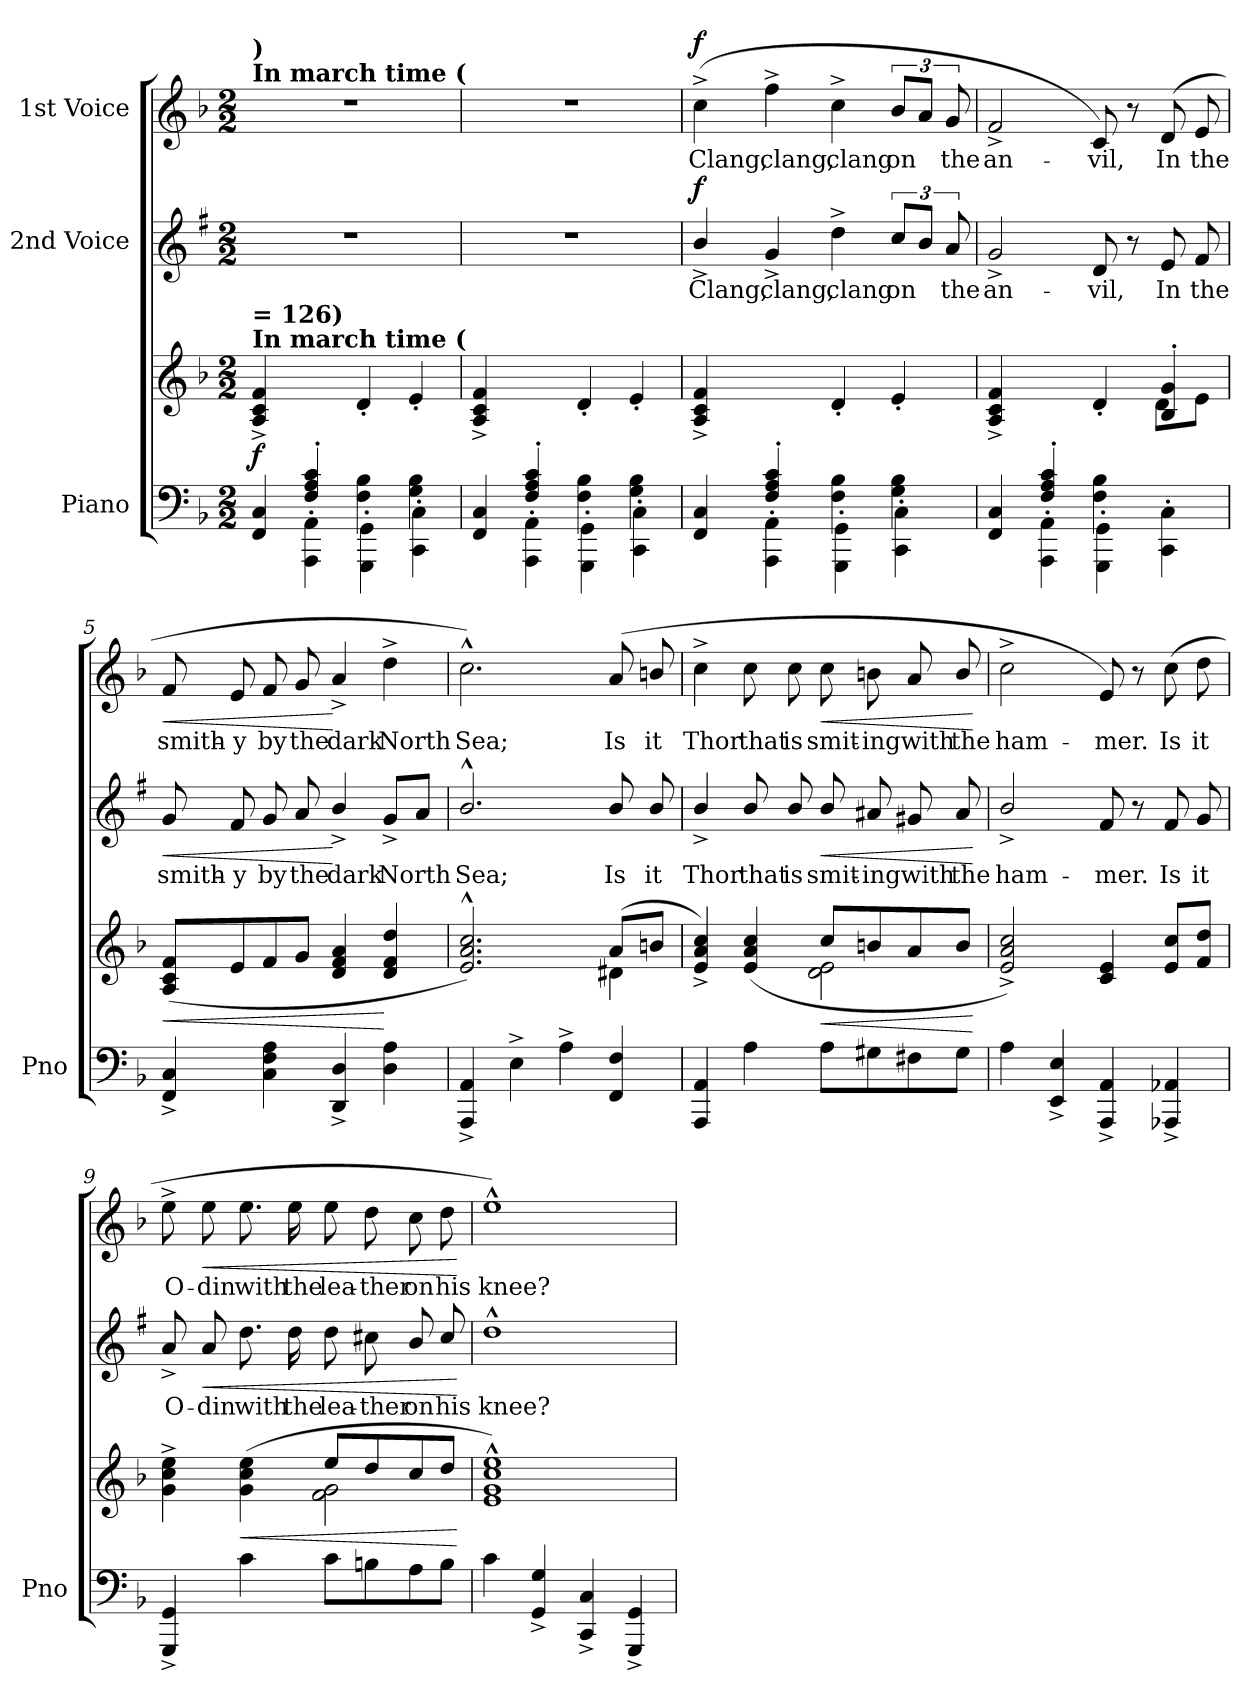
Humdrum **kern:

**kern	**kern	**dynam	**kern	**text	**dynam	**kern	**text	**dynam
*part3	*part3	*part3	*part2	*part2	*part2	*part1	*part1	*part1
*staff4	*staff3	*staff3/4	*staff2	*staff2	*staff2	*staff1	*staff1	*staff1
*I"Piano	*	*	*I"2nd Voice	*	*	*I"1st Voice	*	*
*I'Pno	*	*	*	*	*	*	*	*
*clefF4	*clefG2	*	*clefG2	*	*	*clefG2	*	*
*	*	*	*ITrd1c2	*	*	*	*	*
*k[b-]	*k[b-]	*	*k[b-]	*	*	*k[b-]	*	*
*M2/2	*M2/2	*	*M2/2	*	*	*M2/2	*	*
*MM126	*MM126	*	*MM126	*	*	*MM126	*	*
=1	=1	=1	=1	=1	=1	=1	=1	=1
*^	*	*	*	*	*	*	*	*
*	*^	*	*	*	*	*	*	*	*
!	!	!	!	!	!	!	!	!LO:TX:a:B:t=In march time (	!	!
!	!	!	!	!	!	!	!	!LO:TX:a:B:t=)	!	!
!	!	!	!LO:TX:a:B:t=In march time (	!	!	!	!	!	!	!
!	!	!	!LO:TX:a:B:t== 126)	!	!	!	!	!	!	!
!	!	!	!	!LO:DY:b	!	!	!	!	!	!
4ryy	2ryy	4FF/ 4C/	4A/^> 4c/^> 4f/^>	f	1r	.	.	1r	.	.
4F/'> 4A/'> 4c/'>	.	4AAA\'> 4AA\'>	4ryy	.	.	.	.	.	.	.
2ryy	4F\ 4B-\	4GGG\'> 4GG\'>	4d'/	.	.	.	.	.	.	.
.	4G\ 4B-\	4CC\'> 4C\'>	4e'/	.	.	.	.	.	.	.
=2	=2	=2	=2	=2	=2	=2	=2	=2	=2	=2
4ryy	2ryy	4FF/ 4C/	4A/^> 4c/^> 4f/^>	.	1r	.	.	1r	.	.
4F/'> 4A/'> 4c/'>	.	4AAA\'> 4AA\'>	4ryy	.	.	.	.	.	.	.
2ryy	4F\ 4B-\	4GGG\'> 4GG\'>	4d'/	.	.	.	.	.	.	.
.	4G\ 4B-\	4CC\'> 4C\'>	4e'/	.	.	.	.	.	.	.
=3	=3	=3	=3	=3	=3	=3	=3	=3	=3	=3
!	!	!	!	!	!	!LO:LY:b	!LO:DY:a	!	!LO:LY:b	!LO:DY:a
4ryy	2ryy	4FF/ 4C/	4A/^> 4c/^> 4f/^>	.	4a^>/	Clang,	f	(4cc^\	Clang,	f
!	!	!	!	!	!	!LO:LY:b	!	!	!LO:LY:b	!
4F/'> 4A/'> 4c/'>	.	4AAA\'> 4AA\'>	4ryy	.	4f^>/	clang,	.	4ff^\	clang,	.
!	!	!	!	!	!	!LO:LY:b	!	!	!LO:LY:b	!
2ryy	4F\ 4B-\	4GGG\'> 4GG\'>	4d'/	.	4cc^\	clang	.	4cc^\	clang	.
!	!	!	!	!	!	!LO:LY:b	!	!	!LO:LY:b	!
.	4G\ 4B-\	4CC\'> 4C\'>	4e'/	.	12b-/L	on	.	12b-/L	on	.
.	.	.	.	.	12a/J	.	.	12a/J	.	.
!	!	!	!	!	!	!LO:LY:b	!	!	!LO:LY:b	!
.	.	.	.	.	12g/	the	.	12g/	the	.
=4	=4	=4	=4	=4	=4	=4	=4	=4	=4	=4
*	*	*	*^	*	*	*	*	*	*	*
!	!	!	!	!	!	!	!LO:LY:b	!	!	!LO:LY:b	!
4ryy	2ryy	4FF/ 4C/	4A/^> 4c/^> 4f/^>	2.ryy	.	2f^>/	an-	.	2f^>/	an-	.
4F/'> 4A/'> 4c/'>	.	4AAA\'> 4AA\'>	4ryy	.	.	.	.	.	.	.	.
!	!	!	!	!	!	!	!LO:LY:b	!	!	!LO:LY:b	!
2ryy	4F\ 4B-\	4GGG\'> 4GG\'>	4d'/	.	.	8c/	-vil,	.	8c/)	-vil,	.
.	.	.	.	.	.	8r	.	.	8r	.	.
!	!	!	!	!	!	!	!LO:LY:b	!	!	!LO:LY:b	!
.	4ryy	4CC\'> 4C\'>	4B-/' 4g/'	8d\L	.	8d/	In	.	(8d/	In	.
!	!	!	!	!	!	!	!LO:LY:b	!	!	!LO:LY:b	!
.	.	.	.	8e\J	.	8e/	the	.	8e/	the	.
*v	*v	*v	*	*	*	*	*	*	*	*	*
!!LO:LB:g=z
=5	=5	=5	=5	=5	=5	=5	=5	=5	=5
!	!	!	!LO:HP:b	!	!LO:LY:b	!LO:HP:b	!	!LO:LY:b	!LO:HP:b
*	*v	*v	*	*	*	*	*	*	*
4FF/^> 4C/^>	(>8A/ 8c/ 8f/L	<	8f/	smith-	<	8f/	smith-	<
!	!	!	!	!LO:LY:b	!	!	!LO:LY:b	!
.	8e/	.	8e/	-y	.	8e/	-y	.
!	!	!	!	!LO:LY:b	!	!	!LO:LY:b	!
4C\ 4F\ 4A\	8f/	.	8f/	by	.	8f/	by	.
!	!	!	!	!LO:LY:b	!	!	!LO:LY:b	!
.	8g/J	.	8g/	the	.	8g/	the	.
!	!	!	!	!LO:LY:b	!	!	!LO:LY:b	!
4DD/^> 4D/^>	4d/ 4f/ 4a/	.	4a^>/	dark	[	4a^>/	dark	[
!	!	!	!	!LO:LY:b	!	!	!LO:LY:b	!
4D\ 4A\	4d/ 4f/ 4dd/	[	8f^>/L	North	.	4dd^\	North	.
.	.	.	8g/J	.	.	.	.	.
=6	=6	=6	=6	=6	=6	=6	=6	=6
*	*^	*	*	*	*	*	*	*
!	!	!	!	!	!LO:LY:b	!	!	!LO:LY:b	!
4AAA/^> 4AA/^>	2.e/^^ 2.a/^^ 2.cc/^^)	2.ryy	.	2.a^^/	Sea;	.	2.cc^^\)	Sea;	.
4E^\	.	.	.	.	.	.	.	.	.
4A^\	.	.	.	.	.	.	.	.	.
!	!	!	!	!	!LO:LY:b	!	!	!LO:LY:b	!
4FF/ 4F/	(8a/L	4d#X\	.	8a/	Is	.	(8a/	Is	.
!	!	!	!	!	!LO:LY:b	!	!	!LO:LY:b	!
.	8bn/J	.	.	8a/	it	.	8bn/	it	.
=7	=7	=7	=7	=7	=7	=7	=7	=7	=7
!	!	!	!	!	!LO:LY:b	!	!	!LO:LY:b	!
4AAA/ 4AA/	4e/^> 4a/^> 4cc/^>)	2ryy	.	4a^>/	Thor	.	4cc^\	Thor	.
!	!	!	!	!	!LO:LY:b	!	!	!LO:LY:b	!
4A\	(4e/ 4a/ 4cc/	.	.	8a/	that	.	8cc\	that	.
!	!	!	!	!	!LO:LY:b	!	!	!LO:LY:b	!
.	.	.	.	8a/	is	.	8cc\	is	.
!	!	!	!LO:HP:b	!	!LO:LY:b	!LO:HP:b	!	!LO:LY:b	!LO:HP:b
8A\L	8cc/L	2d\ 2e\	<	8a/	smit-	<	8cc\	smit-	<
!	!	!	!	!	!LO:LY:b	!	!	!LO:LY:b	!
8G#X\	8bn/	.	.	8g#X/	-ing	.	8bn\	-ing	.
!	!	!	!	!	!LO:LY:b	!	!	!LO:LY:b	!
8F#X\	8a/	.	.	8f#X/	with	.	8a/	with	.
!	!	!	!	!	!LO:LY:b	!	!	!LO:LY:b	!
8G#\J	8b/J	.	.	8g#/	the	.	8b/	the	.
*	*v	*v	*	*	*	*	*	*	*
.	.	[	.	.	[	.	.	[
!!LO:LB:g=z
=8	=8	=8	=8	=8	=8	=8	=8	=8
!	!	!	!	!LO:LY:b	!	!	!LO:LY:b	!
4A\	2e/^> 2a/^> 2cc/^>)	.	2a^>/	ham-	.	2cc^\	ham-	.
4EE/^< 4E/^<	.	.	.	.	.	.	.	.
!	!	!	!	!LO:LY:b	!	!	!LO:LY:b	!
4AAA/^< 4AA/^<	4c/ 4e/	.	8e/	-mer.	.	8e/)	-mer.	.
.	.	.	8r	.	.	8r	.	.
!	!	!	!	!LO:LY:b	!	!	!LO:LY:b	!
4AAA-X/^< 4AA-X/^<	8e/ 8cc/L	.	8e/	Is	.	(8cc\	Is	.
!	!	!	!	!LO:LY:b	!	!	!LO:LY:b	!
.	8f/ 8dd/J	.	8f/	it	.	8dd\	it	.
=9	=9	=9	=9	=9	=9	=9	=9	=9
*	*^	*	*	*	*	*	*	*
!	!	!	!	!	!LO:LY:b	!	!	!LO:LY:b	!
4GGG/^< 4GG/^<	4g\^ 4cc\^ 4ee\^	2ryy	.	8g^>/	O-	.	8ee^\	O-	.
!	!	!	!	!	!LO:LY:b	!LO:HP:b	!	!LO:LY:b	!LO:HP:b
.	.	.	.	8g/	-din	<	8ee\	-din	<
!	!	!	!LO:HP:b	!	!LO:LY:b	!	!	!LO:LY:b	!
4c\	(4g\ 4cc\ 4ee\	.	<	8.cc\	with	.	8.ee\	with	.
!	!	!	!	!	!LO:LY:b	!	!	!LO:LY:b	!
.	.	.	.	16cc\	the	.	16ee\	the	.
!	!	!	!	!	!LO:LY:b	!	!	!LO:LY:b	!
8c\L	8ee/L	2f\ 2g\	.	8cc\	lea-	.	8ee\	lea-	.
!	!	!	!	!	!LO:LY:b	!	!	!LO:LY:b	!
8Bn\	8dd/	.	.	8bn\	-ther	.	8dd\	-ther	.
!	!	!	!	!	!LO:LY:b	!	!	!LO:LY:b	!
8A\	8cc/	.	.	8a/	on	.	8cc\	on	.
!	!	!	!	!	!LO:LY:b	!	!	!LO:LY:b	!
8B\J	8dd/J	.	.	8b/	his	.	8dd\	his	.
*	*v	*v	*	*	*	*	*	*	*
.	.	[	.	.	[	.	.	[
=10	=10	=10	=10	=10	=10	=10	=10	=10
!	!	!	!	!LO:LY:b	!	!	!LO:LY:b	!
4c\	1e^^ 1g^^ 1cc^^ 1ee^^)	.	1cc^^	knee?	.	1ee^^)	knee?	.
4GG/^< 4G/^<	.	.	.	.	.	.	.	.
4CC/^< 4C/^<	.	.	.	.	.	.	.	.
4GGG/^< 4GG/^<	.	.	.	.	.	.	.	.
=	=	=	=	=	=	=	=	=
*-	*-	*-	*-	*-	*-	*-	*-	*-
